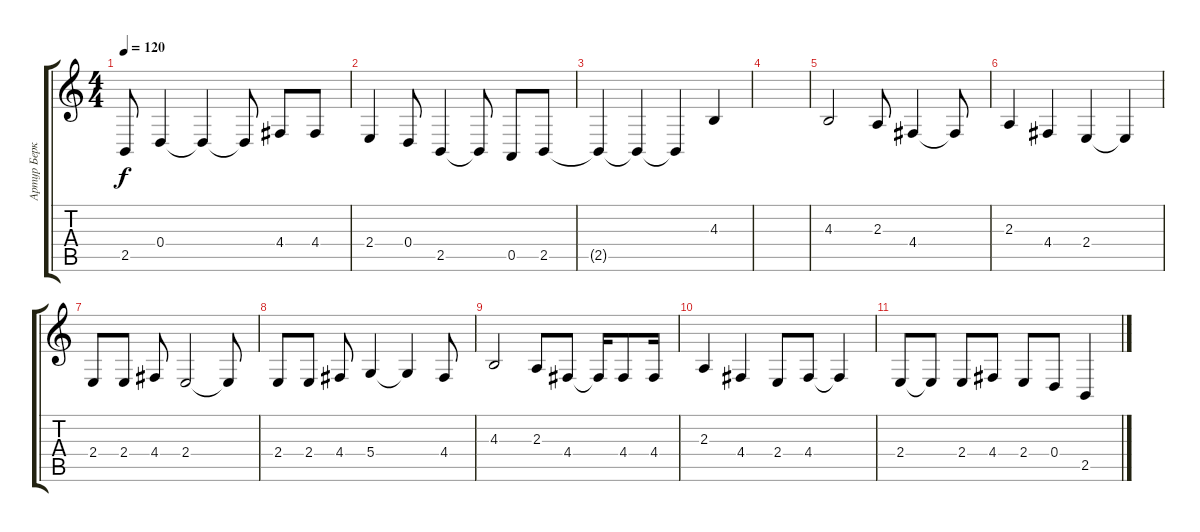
\track ("Артур Беркут" "Артур Берк") {instrument koto}
\staff {score tabs}
\tuning (E4 B3 G3 D3 A2 E2) {hide}
\ts (4 4)
\tempo 120
\clef g2
\ks c
2.5{t}.8{dy f} 0.4.4 0.4{t}.4 0.4{t}.8 4.4.8 4.4.8 |
2.4.4 0.4.8 2.5.4 2.5{t}.8 0.5.8 2.5.8 |
2.5{t}.4 2.5{t}.4 2.5{t}.4 4.3.4 |
|
4.3.2 2.3.8 4.4.4 4.4{t}.8 |
2.3.4 4.4.4 2.4.4 2.4{t}.4 |
2.4.8 2.4.8 4.4.8 2.4.2 2.4{t}.8 |
2.4.8 2.4.8 4.4.8 5.4.4 5.4{t}.4 4.4.8 |
4.3.2 2.3.8 4.4.8 4.4{t}.16 4.4.8 4.4.16 |
2.3.4 4.4.4 2.4.8 4.4.8 4.4{t}.4 |
2.4.8 2.4{t}.8 2.4.8 4.4.8 2.4.8 0.4.8 2.5.4
